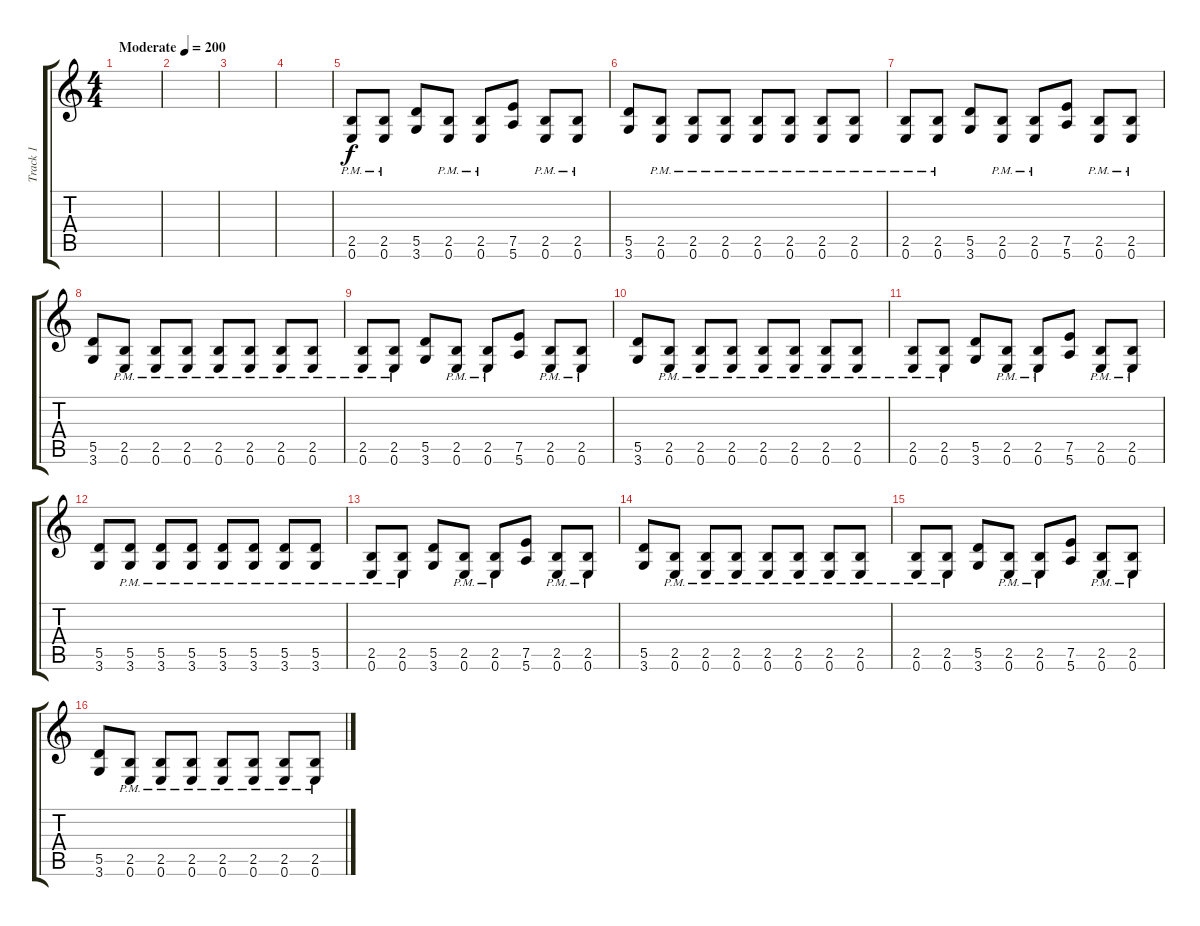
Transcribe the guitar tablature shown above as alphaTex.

\track ("Track 1" "Track 1") {instrument distortionguitar}
\staff {score tabs}
\tuning (E4 B3 G3 D3 A2 E2) {hide}
\ts (4 4)
\tempo (200 "Moderate")
\clef g2
\ks c
|
|
|
|
(2.5{pm} 0.6).8 (2.5{pm} 0.6).8 (5.5 3.6).8 (2.5{pm} 0.6).8 (2.5{pm} 0.6).8 (7.5 5.6).8 (2.5{pm} 0.6).8 (2.5{pm} 0.6).8 |
(5.5 3.6).8 (2.5{pm} 0.6).8 (2.5{pm} 0.6).8 (2.5{pm} 0.6).8 (2.5{pm} 0.6).8 (2.5{pm} 0.6).8 (2.5{pm} 0.6).8 (2.5{pm} 0.6).8 |
(2.5{pm} 0.6).8 (2.5{pm} 0.6).8 (5.5 3.6).8 (2.5{pm} 0.6).8 (2.5{pm} 0.6).8 (7.5 5.6).8 (2.5{pm} 0.6).8 (2.5{pm} 0.6).8 |
(5.5 3.6).8 (2.5{pm} 0.6).8 (2.5{pm} 0.6).8 (2.5{pm} 0.6).8 (2.5{pm} 0.6).8 (2.5{pm} 0.6).8 (2.5{pm} 0.6).8 (2.5{pm} 0.6).8 |
(2.5{pm} 0.6).8 (2.5{pm} 0.6).8 (5.5 3.6).8 (2.5{pm} 0.6).8 (2.5{pm} 0.6).8 (7.5 5.6).8 (2.5{pm} 0.6).8 (2.5{pm} 0.6).8 |
(5.5 3.6).8 (2.5{pm} 0.6).8 (2.5{pm} 0.6).8 (2.5{pm} 0.6).8 (2.5{pm} 0.6).8 (2.5{pm} 0.6).8 (2.5{pm} 0.6).8 (2.5{pm} 0.6).8 |
(2.5{pm} 0.6).8 (2.5{pm} 0.6).8 (5.5 3.6).8 (2.5{pm} 0.6).8 (2.5{pm} 0.6).8 (7.5 5.6).8 (2.5{pm} 0.6).8 (2.5{pm} 0.6).8 |
(5.5 3.6).8 (5.5{pm} 3.6{pm}).8 (5.5{pm} 3.6{pm}).8 (5.5{pm} 3.6{pm}).8 (5.5{pm} 3.6{pm}).8 (5.5{pm} 3.6{pm}).8 (5.5{pm} 3.6{pm}).8 (5.5{pm} 3.6{pm}).8 |
(2.5{pm} 0.6).8 (2.5{pm} 0.6).8 (5.5 3.6).8 (2.5{pm} 0.6).8 (2.5{pm} 0.6).8 (7.5 5.6).8 (2.5{pm} 0.6).8 (2.5{pm} 0.6).8 |
(5.5 3.6).8 (2.5{pm} 0.6).8 (2.5{pm} 0.6).8 (2.5{pm} 0.6).8 (2.5{pm} 0.6).8 (2.5{pm} 0.6).8 (2.5{pm} 0.6).8 (2.5{pm} 0.6).8 |
(2.5{pm} 0.6).8 (2.5{pm} 0.6).8 (5.5 3.6).8 (2.5{pm} 0.6).8 (2.5{pm} 0.6).8 (7.5 5.6).8 (2.5{pm} 0.6).8 (2.5{pm} 0.6).8 |
(5.5 3.6).8 (2.5{pm} 0.6).8 (2.5{pm} 0.6).8 (2.5{pm} 0.6).8 (2.5{pm} 0.6).8 (2.5{pm} 0.6).8 (2.5{pm} 0.6).8 (2.5{pm} 0.6).8
